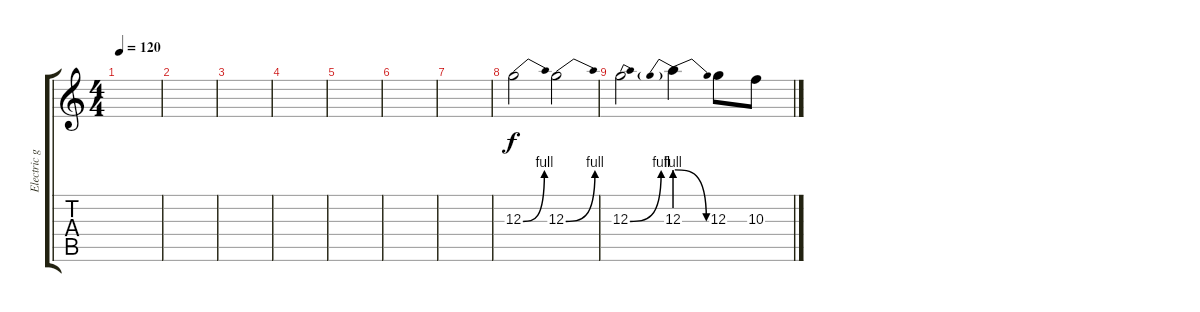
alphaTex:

\track ("Electric guitar" "Electric g") {instrument overdrivenguitar}
\staff {score tabs}
\tuning (E4 B3 G3 D3 A2 D2) {hide}
\ts (4 4)
\tempo 120
\clef g2
\ks c
|
|
|
|
|
|
|
12.3{be (bend 0 0 60 4)}.2 12.3{be (bend 0 0 60 4)}.2 |
12.3{be (bend 0 0 60 4)}.2 12.3{be (prebendrelease 0 4 60 0)}.4 12.3.8 10.3.8
